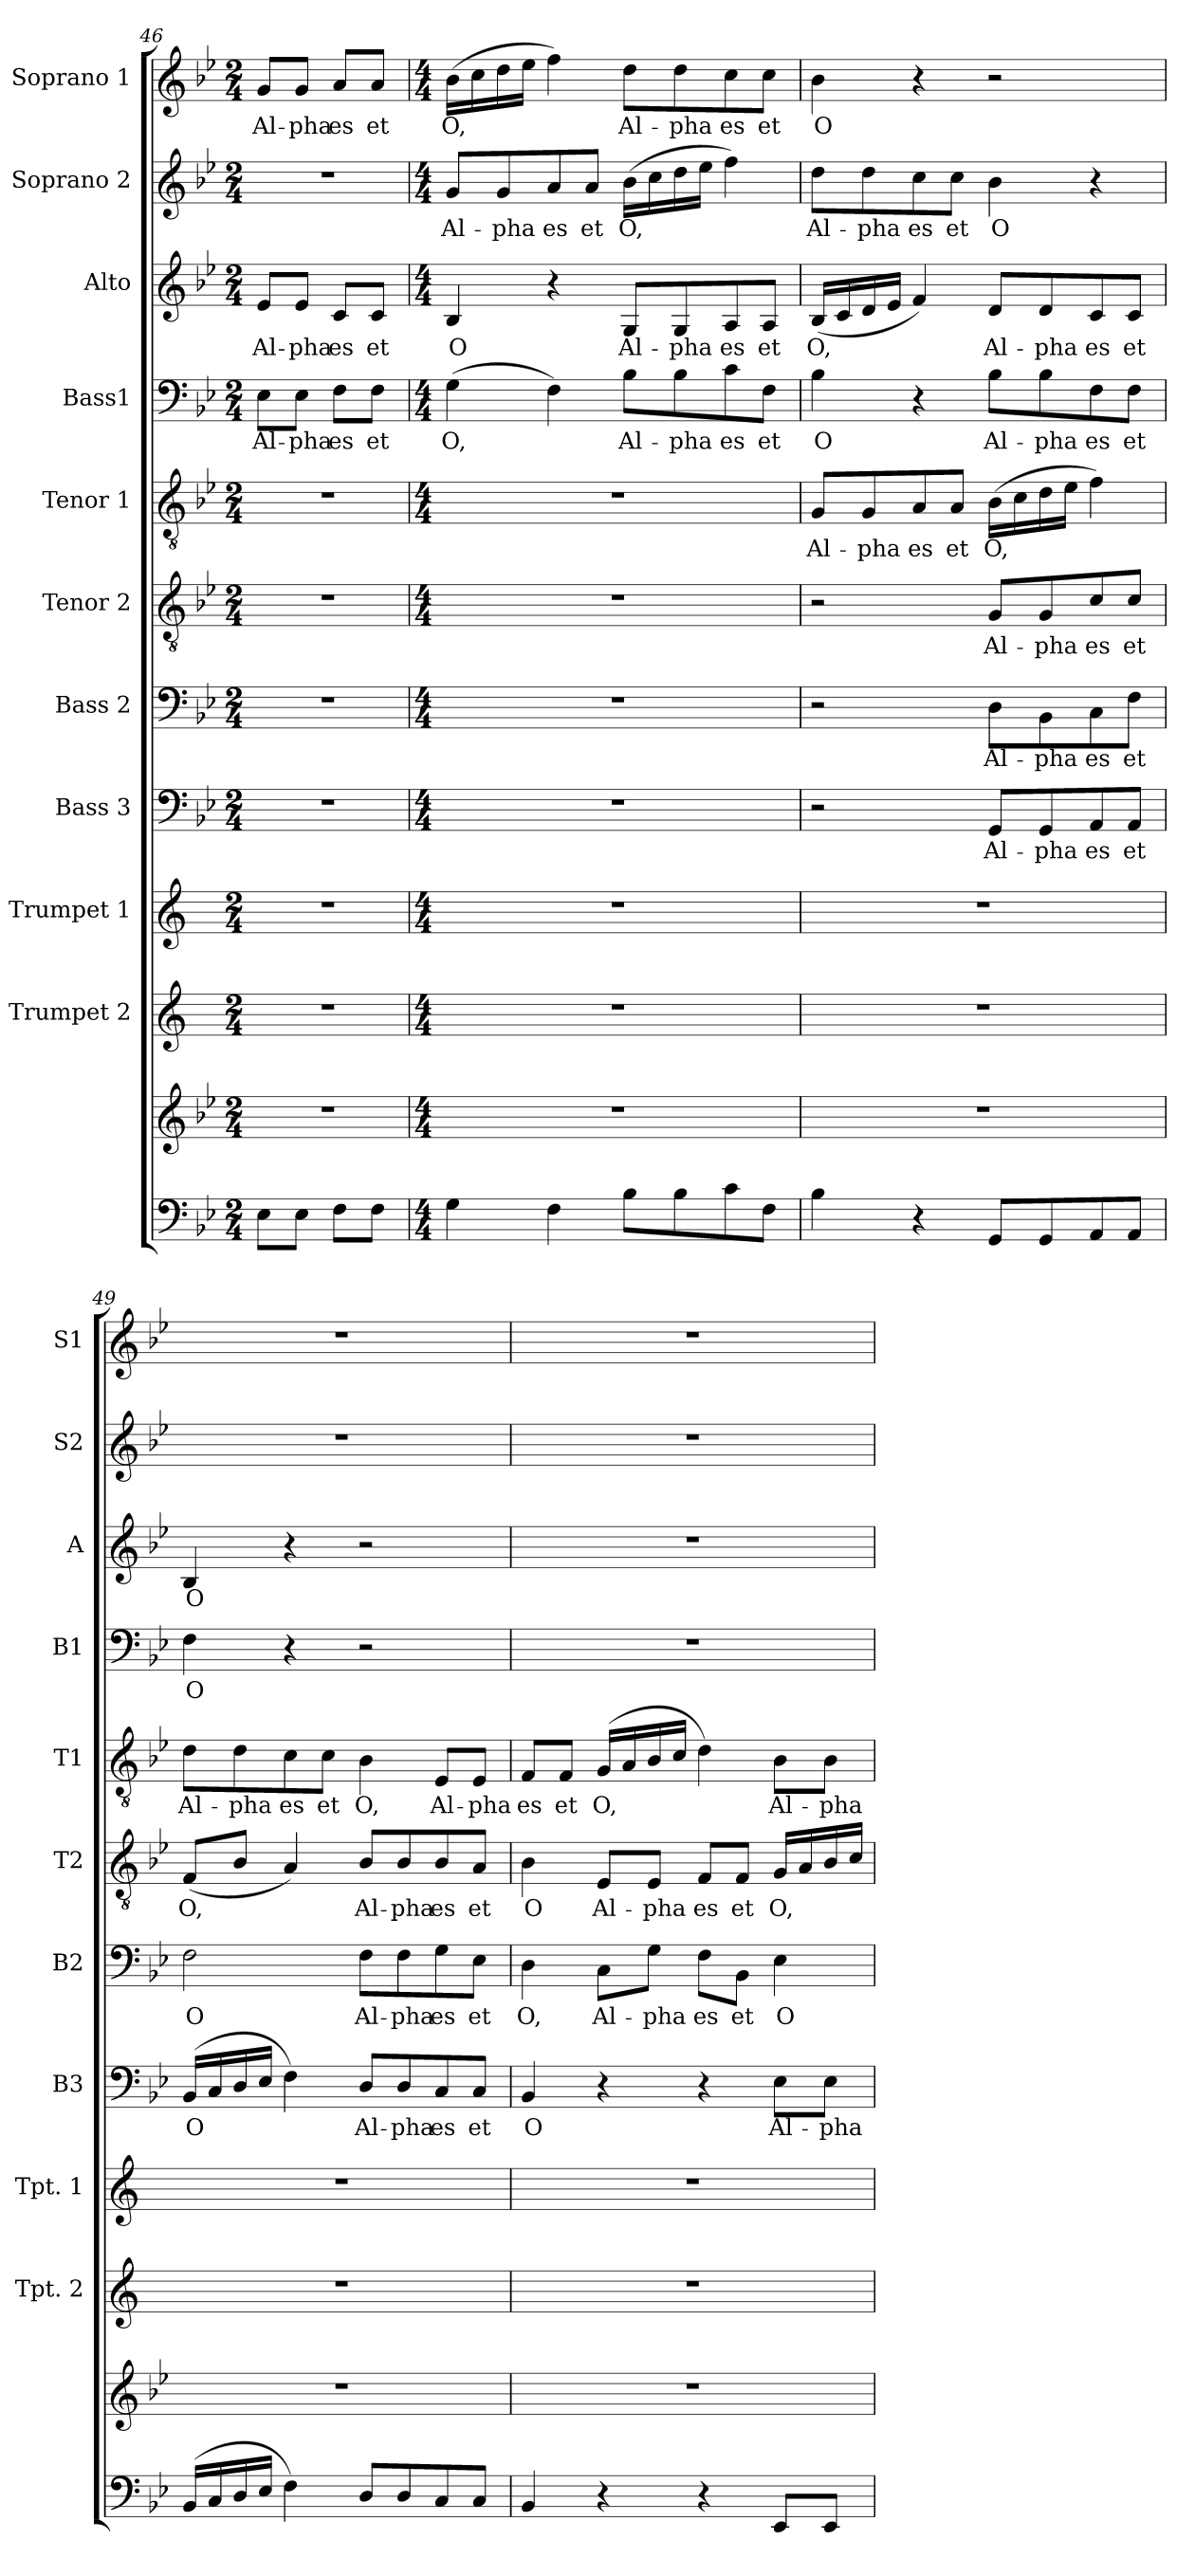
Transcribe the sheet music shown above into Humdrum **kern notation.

**kern	**kern	**kern	**kern	**kern	**text	**kern	**text	**kern	**text	**kern	**text	**kern	**text	**kern	**text	**kern	**text	**kern	**text
*part12	*part11	*part10	*part9	*part8	*part8	*part7	*part7	*part6	*part6	*part5	*part5	*part4	*part4	*part3	*part3	*part2	*part2	*part1	*part1
*staff12	*staff11	*staff10	*staff9	*staff8	*staff8	*staff7	*staff7	*staff6	*staff6	*staff5	*staff5	*staff4	*staff4	*staff3	*staff3	*staff2	*staff2	*staff1	*staff1
*	*	*I"Trumpet  2	*I"Trumpet  1	*I"Bass 3	*	*I"Bass 2	*	*I"Tenor 2	*	*I"Tenor 1	*	*I"Bass1	*	*I"Alto	*	*I"Soprano 2	*	*I"Soprano 1	*
*	*	*I'Tpt. 2	*I'Tpt. 1	*I'B3	*	*I'B2	*	*I'T2	*	*I'T1	*	*I'B1	*	*I'A	*	*I'S2	*	*I'S1	*
!!LO:PB:g=z
*clefF4	*clefG2	*clefG2	*clefG2	*clefF4	*	*clefF4	*	*clefGv2	*	*clefGv2	*	*clefF4	*	*clefG2	*	*clefG2	*	*clefG2	*
*	*	*ITrd1c2	*ITrd1c2	*	*	*	*	*	*	*	*	*	*	*	*	*	*	*	*
*k[b-e-]	*k[b-e-]	*k[b-e-]	*k[b-e-]	*k[b-e-]	*	*k[b-e-]	*	*k[b-e-]	*	*k[b-e-]	*	*k[b-e-]	*	*k[b-e-]	*	*k[b-e-]	*	*k[b-e-]	*
*B-:	*B-:	*B-:	*B-:	*B-:	*	*B-:	*	*B-:	*	*B-:	*	*B-:	*	*B-:	*	*B-:	*	*B-:	*
*M2/4	*M2/4	*M2/4	*M2/4	*M2/4	*	*M2/4	*	*M2/4	*	*M2/4	*	*M2/4	*	*M2/4	*	*M2/4	*	*M2/4	*
=46	=46	=46	=46	=46	=46	=46	=46	=46	=46	=46	=46	=46	=46	=46	=46	=46	=46	=46	=46
!	!	!	!	!	!	!	!	!	!	!	!	!	!LO:LY:b	!	!LO:LY:b	!	!	!	!LO:LY:b
8E-\L	2r	2r	2r	2r	.	2r	.	2r	.	2r	.	8E-\L	Al-	8e-/L	Al-	2r	.	8g/L	Al-
!	!	!	!	!	!	!	!	!	!	!	!	!	!LO:LY:b	!	!LO:LY:b	!	!	!	!LO:LY:b
8E-\J	.	.	.	.	.	.	.	.	.	.	.	8E-\J	-pha	8e-/J	-pha	.	.	8g/J	-pha
!	!	!	!	!	!	!	!	!	!	!	!	!	!LO:LY:b	!	!LO:LY:b	!	!	!	!LO:LY:b
8F\L	.	.	.	.	.	.	.	.	.	.	.	8F\L	es	8c/L	es	.	.	8a/L	es
!	!	!	!	!	!	!	!	!	!	!	!	!	!LO:LY:b	!	!LO:LY:b	!	!	!	!LO:LY:b
8F\J	.	.	.	.	.	.	.	.	.	.	.	8F\J	et	8c/J	et	.	.	8a/J	et
=47	=47	=47	=47	=47	=47	=47	=47	=47	=47	=47	=47	=47	=47	=47	=47	=47	=47	=47	=47
*M4/4	*M4/4	*M4/4	*M4/4	*M4/4	*	*M4/4	*	*M4/4	*	*M4/4	*	*M4/4	*	*M4/4	*	*M4/4	*	*M4/4	*
!	!	!	!	!	!	!	!	!	!	!	!	!	!LO:LY:b	!	!LO:LY:b	!	!LO:LY:b	!	!LO:LY:b
4G\	1r	1r	1r	1r	.	1r	.	1r	.	1r	.	(>4G\	O,	4B-/	O	8g/L	Al-	(>16b-\LL	O,
.	.	.	.	.	.	.	.	.	.	.	.	.	.	.	.	.	.	16cc\	.
!	!	!	!	!	!	!	!	!	!	!	!	!	!	!	!	!	!LO:LY:b	!	!
.	.	.	.	.	.	.	.	.	.	.	.	.	.	.	.	8g/	-pha	16dd\	.
.	.	.	.	.	.	.	.	.	.	.	.	.	.	.	.	.	.	16ee-\JJ	.
!	!	!	!	!	!	!	!	!	!	!	!	!	!	!	!	!	!LO:LY:b	!	!
4F\	.	.	.	.	.	.	.	.	.	.	.	4F\)	.	4r	.	8a/	es	4ff\)	.
!	!	!	!	!	!	!	!	!	!	!	!	!	!	!	!	!	!LO:LY:b	!	!
.	.	.	.	.	.	.	.	.	.	.	.	.	.	.	.	8a/J	et	.	.
!	!	!	!	!	!	!	!	!	!	!	!	!	!LO:LY:b	!	!LO:LY:b	!	!LO:LY:b	!	!LO:LY:b
8B-\L	.	.	.	.	.	.	.	.	.	.	.	8B-\L	Al-	8G/L	Al-	(>16b-\LL	O,	8dd\L	Al-
.	.	.	.	.	.	.	.	.	.	.	.	.	.	.	.	16cc\	.	.	.
!	!	!	!	!	!	!	!	!	!	!	!	!	!LO:LY:b	!	!LO:LY:b	!	!	!	!LO:LY:b
8B-\	.	.	.	.	.	.	.	.	.	.	.	8B-\	-pha	8G/	-pha	16dd\	.	8dd\	-pha
.	.	.	.	.	.	.	.	.	.	.	.	.	.	.	.	16ee-\JJ	.	.	.
!	!	!	!	!	!	!	!	!	!	!	!	!	!LO:LY:b	!	!LO:LY:b	!	!	!	!LO:LY:b
8c\	.	.	.	.	.	.	.	.	.	.	.	8c\	es	8A/	es	4ff\)	.	8cc\	es
!	!	!	!	!	!	!	!	!	!	!	!	!	!LO:LY:b	!	!LO:LY:b	!	!	!	!LO:LY:b
8F\J	.	.	.	.	.	.	.	.	.	.	.	8F\J	et	8A/J	et	.	.	8cc\J	et
=48	=48	=48	=48	=48	=48	=48	=48	=48	=48	=48	=48	=48	=48	=48	=48	=48	=48	=48	=48
!	!	!	!	!	!	!	!	!	!	!	!LO:LY:b	!	!LO:LY:b	!	!LO:LY:b	!	!LO:LY:b	!	!LO:LY:b
4B-\	1r	1r	1r	2r	.	2r	.	2r	.	8G/L	Al-	4B-\	O	(<16B-/LL	O,	8dd\L	Al-	4b-\	O
.	.	.	.	.	.	.	.	.	.	.	.	.	.	16c/	.	.	.	.	.
!	!	!	!	!	!	!	!	!	!	!	!LO:LY:b	!	!	!	!	!	!LO:LY:b	!	!
.	.	.	.	.	.	.	.	.	.	8G/	-pha	.	.	16d/	.	8dd\	-pha	.	.
.	.	.	.	.	.	.	.	.	.	.	.	.	.	16e-/JJ	.	.	.	.	.
!	!	!	!	!	!	!	!	!	!	!	!LO:LY:b	!	!	!	!	!	!LO:LY:b	!	!
4r	.	.	.	.	.	.	.	.	.	8A/	es	4r	.	4f/)	.	8cc\	es	4r	.
!	!	!	!	!	!	!	!	!	!	!	!LO:LY:b	!	!	!	!	!	!LO:LY:b	!	!
.	.	.	.	.	.	.	.	.	.	8A/J	et	.	.	.	.	8cc\J	et	.	.
!	!	!	!	!	!LO:LY:b	!	!LO:LY:b	!	!LO:LY:b	!	!LO:LY:b	!	!LO:LY:b	!	!LO:LY:b	!	!LO:LY:b	!	!
8GG/L	.	.	.	8GG/L	Al-	8D\L	Al-	8G/L	Al-	(>16B-\LL	O,	8B-\L	Al-	8d/L	Al-	4b-\	O	2r	.
.	.	.	.	.	.	.	.	.	.	16c\	.	.	.	.	.	.	.	.	.
!	!	!	!	!	!LO:LY:b	!	!LO:LY:b	!	!LO:LY:b	!	!	!	!LO:LY:b	!	!LO:LY:b	!	!	!	!
8GG/	.	.	.	8GG/	-pha	8BB-\	-pha	8G/	-pha	16d\	.	8B-\	-pha	8d/	-pha	.	.	.	.
.	.	.	.	.	.	.	.	.	.	16e-\JJ	.	.	.	.	.	.	.	.	.
!	!	!	!	!	!LO:LY:b	!	!LO:LY:b	!	!LO:LY:b	!	!	!	!LO:LY:b	!	!LO:LY:b	!	!	!	!
8AA/	.	.	.	8AA/	es	8C\	es	8c/	es	4f\)	.	8F\	es	8c/	es	4r	.	.	.
!	!	!	!	!	!LO:LY:b	!	!LO:LY:b	!	!LO:LY:b	!	!	!	!LO:LY:b	!	!LO:LY:b	!	!	!	!
8AA/J	.	.	.	8AA/J	et	8F\J	et	8c/J	et	.	.	8F\J	et	8c/J	et	.	.	.	.
=49	=49	=49	=49	=49	=49	=49	=49	=49	=49	=49	=49	=49	=49	=49	=49	=49	=49	=49	=49
!	!	!	!	!	!LO:LY:b	!	!LO:LY:b	!	!LO:LY:b	!	!LO:LY:b	!	!LO:LY:b	!	!LO:LY:b	!	!	!	!
(>16BB-/LL	1r	1r	1r	(>16BB-/LL	O	2F\	O	(>8F/L	O,	8d\L	Al-	4F\	O	4B-/	O	1r	.	1r	.
16C/	.	.	.	16C/	.	.	.	.	.	.	.	.	.	.	.	.	.	.	.
!	!	!	!	!	!	!	!	!	!	!	!LO:LY:b	!	!	!	!	!	!	!	!
16D/	.	.	.	16D/	.	.	.	8B-/J	.	8d\	-pha	.	.	.	.	.	.	.	.
16E-/JJ	.	.	.	16E-/JJ	.	.	.	.	.	.	.	.	.	.	.	.	.	.	.
!	!	!	!	!	!	!	!	!	!	!	!LO:LY:b	!	!	!	!	!	!	!	!
4F\)	.	.	.	4F\)	.	.	.	4A/)	.	8c\	es	4r	.	4r	.	.	.	.	.
!	!	!	!	!	!	!	!	!	!	!	!LO:LY:b	!	!	!	!	!	!	!	!
.	.	.	.	.	.	.	.	.	.	8c\J	et	.	.	.	.	.	.	.	.
!	!	!	!	!	!LO:LY:b	!	!LO:LY:b	!	!LO:LY:b	!	!LO:LY:b	!	!	!	!	!	!	!	!
8D/L	.	.	.	8D/L	Al-	8F\L	Al-	8B-/L	Al-	4B-\	O,	2r	.	2r	.	.	.	.	.
!	!	!	!	!	!LO:LY:b	!	!LO:LY:b	!	!LO:LY:b	!	!	!	!	!	!	!	!	!	!
8D/	.	.	.	8D/	-pha	8F\	-pha	8B-/	-pha	.	.	.	.	.	.	.	.	.	.
!	!	!	!	!	!LO:LY:b	!	!LO:LY:b	!	!LO:LY:b	!	!LO:LY:b	!	!	!	!	!	!	!	!
8C/	.	.	.	8C/	es	8G\	es	8B-/	es	8E-/L	Al-	.	.	.	.	.	.	.	.
!	!	!	!	!	!LO:LY:b	!	!LO:LY:b	!	!LO:LY:b	!	!LO:LY:b	!	!	!	!	!	!	!	!
8C/J	.	.	.	8C/J	et	8E-\J	et	8A/J	et	8E-/J	-pha	.	.	.	.	.	.	.	.
!!LO:PB:g=z
=50	=50	=50	=50	=50	=50	=50	=50	=50	=50	=50	=50	=50	=50	=50	=50	=50	=50	=50	=50
!	!	!	!	!	!LO:LY:b	!	!LO:LY:b	!	!LO:LY:b	!	!LO:LY:b	!	!	!	!	!	!	!	!
4BB-/	1r	1r	1r	4BB-/	O	4D\	O,	4B-\	O	8F/L	es	1r	.	1r	.	1r	.	1r	.
!	!	!	!	!	!	!	!	!	!	!	!LO:LY:b	!	!	!	!	!	!	!	!
.	.	.	.	.	.	.	.	.	.	8F/J	et	.	.	.	.	.	.	.	.
!	!	!	!	!	!	!	!LO:LY:b	!	!LO:LY:b	!	!LO:LY:b	!	!	!	!	!	!	!	!
4r	.	.	.	4r	.	8C\L	Al-	8E-/L	Al-	(>16G/LL	O,	.	.	.	.	.	.	.	.
.	.	.	.	.	.	.	.	.	.	16A/	.	.	.	.	.	.	.	.	.
!	!	!	!	!	!	!	!LO:LY:b	!	!LO:LY:b	!	!	!	!	!	!	!	!	!	!
.	.	.	.	.	.	8G\J	-pha	8E-/J	-pha	16B-/	.	.	.	.	.	.	.	.	.
.	.	.	.	.	.	.	.	.	.	16c/JJ	.	.	.	.	.	.	.	.	.
!	!	!	!	!	!	!	!LO:LY:b	!	!LO:LY:b	!	!	!	!	!	!	!	!	!	!
4r	.	.	.	4r	.	8F\L	es	8F/L	es	4d\)	.	.	.	.	.	.	.	.	.
!	!	!	!	!	!	!	!LO:LY:b	!	!LO:LY:b	!	!	!	!	!	!	!	!	!	!
.	.	.	.	.	.	8BB-\J	et	8F/J	et	.	.	.	.	.	.	.	.	.	.
!	!	!	!	!	!LO:LY:b	!	!LO:LY:b	!	!LO:LY:b	!	!LO:LY:b	!	!	!	!	!	!	!	!
8EE-/L	.	.	.	8E-\L	Al-	4E-\	O	16G/LL	O,	8B-\L	Al-	.	.	.	.	.	.	.	.
.	.	.	.	.	.	.	.	16A/	.	.	.	.	.	.	.	.	.	.	.
!	!	!	!	!	!LO:LY:b	!	!	!	!	!	!LO:LY:b	!	!	!	!	!	!	!	!
8EE-/J	.	.	.	8E-\J	-pha	.	.	16B-/	.	8B-\J	-pha	.	.	.	.	.	.	.	.
.	.	.	.	.	.	.	.	16c/JJ	.	.	.	.	.	.	.	.	.	.	.
=	=	=	=	=	=	=	=	=	=	=	=	=	=	=	=	=	=	=	=
*-	*-	*-	*-	*-	*-	*-	*-	*-	*-	*-	*-	*-	*-	*-	*-	*-	*-	*-	*-
